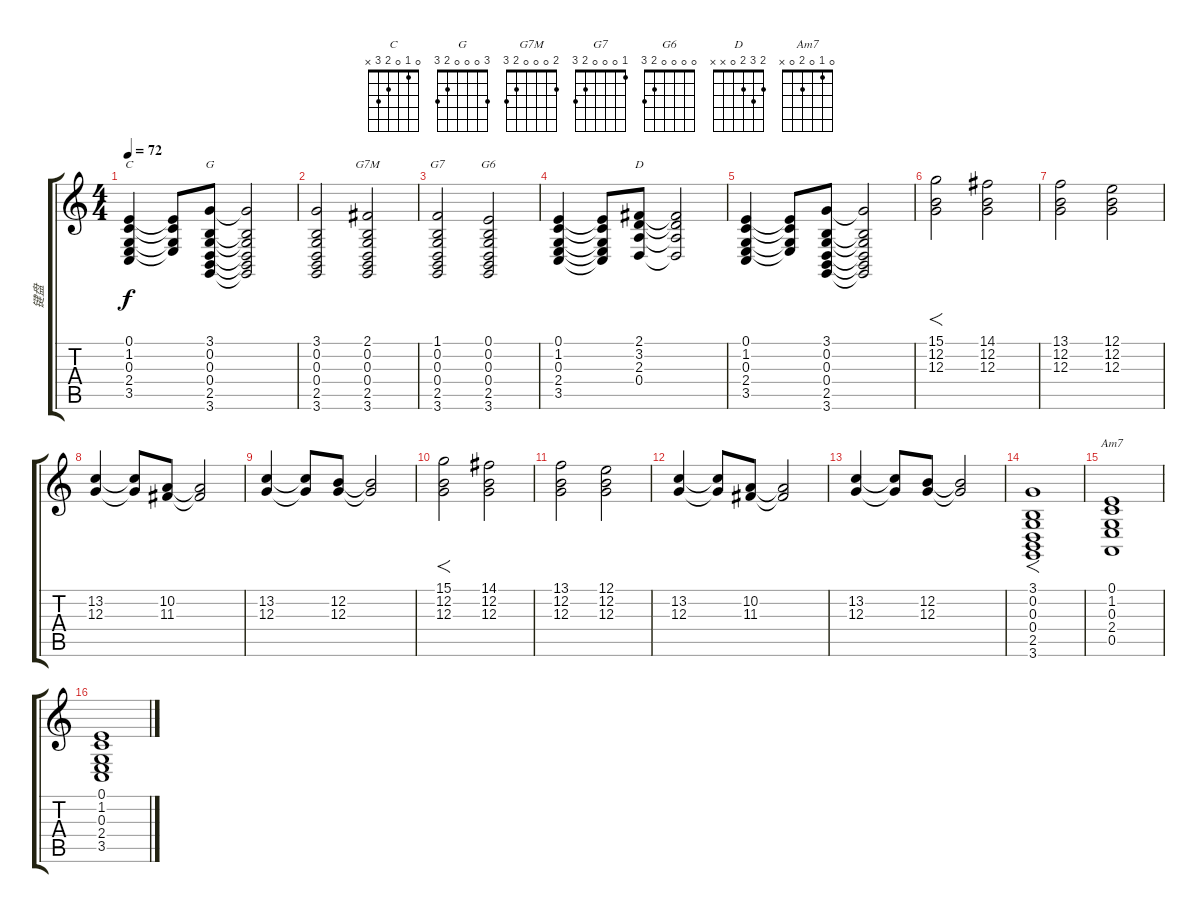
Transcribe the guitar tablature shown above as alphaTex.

\track ("键盘" "键盘") {instrument stringensemble2}
\staff {score tabs}
\tuning (E4 B3 G3 D3 A2 E2) {hide}
\chord ("C" 0 1 0 2 3 x)
\chord ("G" 3 0 0 0 2 3)
\chord ("G7M" 2 0 0 0 2 3)
\chord ("G7" 1 0 0 0 2 3)
\chord ("G6" 0 0 0 0 2 3)
\chord ("D" 2 3 2 0 x x)
\chord ("Am7" 0 1 0 2 0 x)
\ts (4 4)
\tempo 72
\clef g2
\ks c
(0.1 1.2 0.3 2.4 3.5).4{ch "C" dy f} (0.1{t} 1.2{t} 0.3{t} 2.4{t}).8 (3.1 0.2 0.3 0.4 2.5 3.6).8{ch "G"} (3.1{t} 0.2{t} 0.3{t} 0.4{t} 2.5{t} 3.6{t}).2 |
(3.1 0.2 0.3 0.4 2.5 3.6).2 (2.1 0.2 0.3 0.4 2.5 3.6).2{ch "G7M"} |
(1.1 0.2 0.3 0.4 2.5 3.6).2{ch "G7"} (0.1 0.2 0.3 0.4 2.5 3.6).2{ch "G6"} |
(0.1 1.2 0.3 2.4 3.5).4 (0.1{t} 1.2{t} 0.3{t} 2.4{t} 3.5{t}).8 (2.1 3.2 2.3 0.4).8{ch "D"} (2.1{t} 3.2{t} 2.3{t} 0.4{t}).2 |
(0.1 1.2 0.3 2.4 3.5).4 (0.1{t} 1.2{t} 0.3{t} 2.4{t}).8 (3.1 0.2 0.3 0.4 2.5 3.6).8 (3.1{t} 0.2{t} 0.3{t} 0.4{t} 2.5{t} 3.6{t}).2 |
(15.1 12.2 12.3).2{f volume 8} (14.1 12.2 12.3).2 |
(13.1 12.2 12.3).2 (12.1 12.2 12.3).2 |
(13.2 12.3).4 (13.2{t} 12.3{t}).8 (10.2 11.3).8 (10.2{t} 11.3{t}).2 |
(13.2 12.3).4 (13.2{t} 12.3{t}).8 (12.2 12.3).8 (12.2{t} 12.3{t}).2 |
(15.1 12.2 12.3).2{f volume 8} (14.1 12.2 12.3).2 |
(13.1 12.2 12.3).2 (12.1 12.2 12.3).2 |
(13.2 12.3).4 (13.2{t} 12.3{t}).8 (10.2 11.3).8 (10.2{t} 11.3{t}).2 |
(13.2 12.3).4 (13.2{t} 12.3{t}).8 (12.2 12.3).8 (12.2{t} 12.3{t}).2 |
(3.1 0.2 0.3 0.4 2.5 3.6).1{f} |
(0.1 1.2 0.3 2.4 0.5).1{ch "Am7"} |
(0.1 1.2 0.3 2.4 3.5).1
